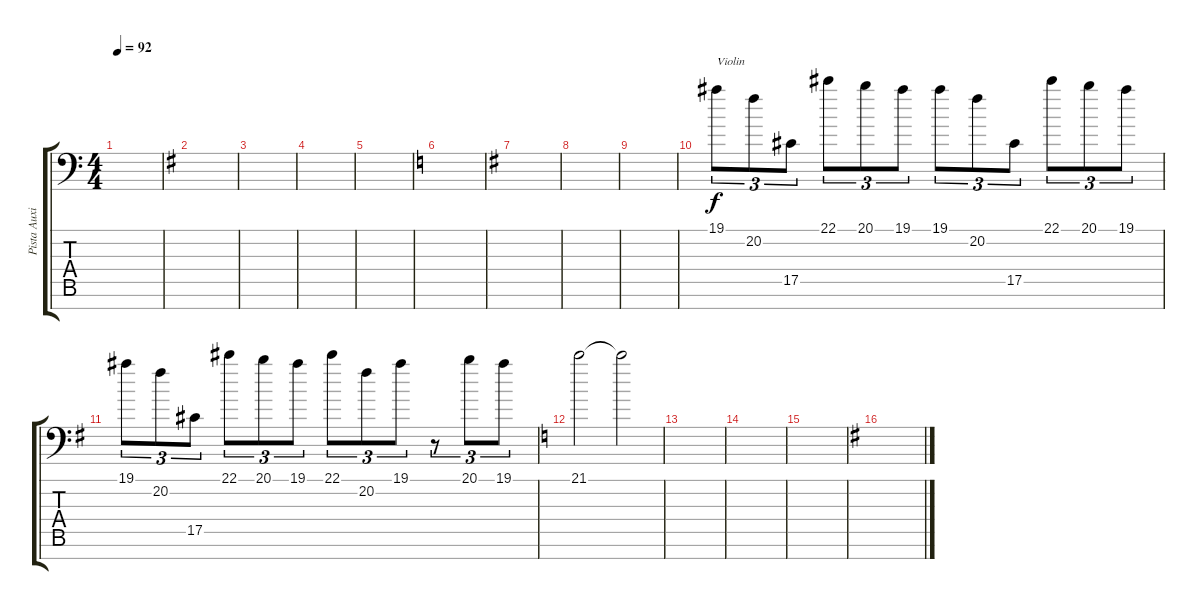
\track ("Pista Auxiliar o Teclados..." "Pista Auxi") {instrument violin}
\staff {score tabs}
\tuning (Eb4 Bb3 Gb3 Db3 Ab2 Eb2 Bb1) {hide}
\ts (4 4)
\tempo 92
\clef f4
\ks c
|
\ks g
|
|
|
|
\ks c
|
\ks g
|
|
|
19.1.8{tu (3 2) txt "Violin" instrument violin} 20.2.8{tu (3 2)} 17.5.8{tu (3 2)} 22.1.8{tu (3 2)} 20.1.8{tu (3 2)} 19.1.8{tu (3 2)} 19.1.8{tu (3 2)} 20.2.8{tu (3 2)} 17.5.8{tu (3 2)} 22.1.8{tu (3 2)} 20.1.8{tu (3 2)} 19.1.8{tu (3 2)} |
19.1.8{tu (3 2)} 20.2.8{tu (3 2)} 17.5.8{tu (3 2)} 22.1.8{tu (3 2)} 20.1.8{tu (3 2)} 19.1.8{tu (3 2)} 22.1.8{tu (3 2)} 20.2.8{tu (3 2)} 19.1.8{tu (3 2)} r.8{tu (3 2)} 20.1.8{tu (3 2)} 19.1.8{tu (3 2)} |
\ks c
21.1.2{volume 3} 21.1{t}.2 |
|
|
|
\ks g
